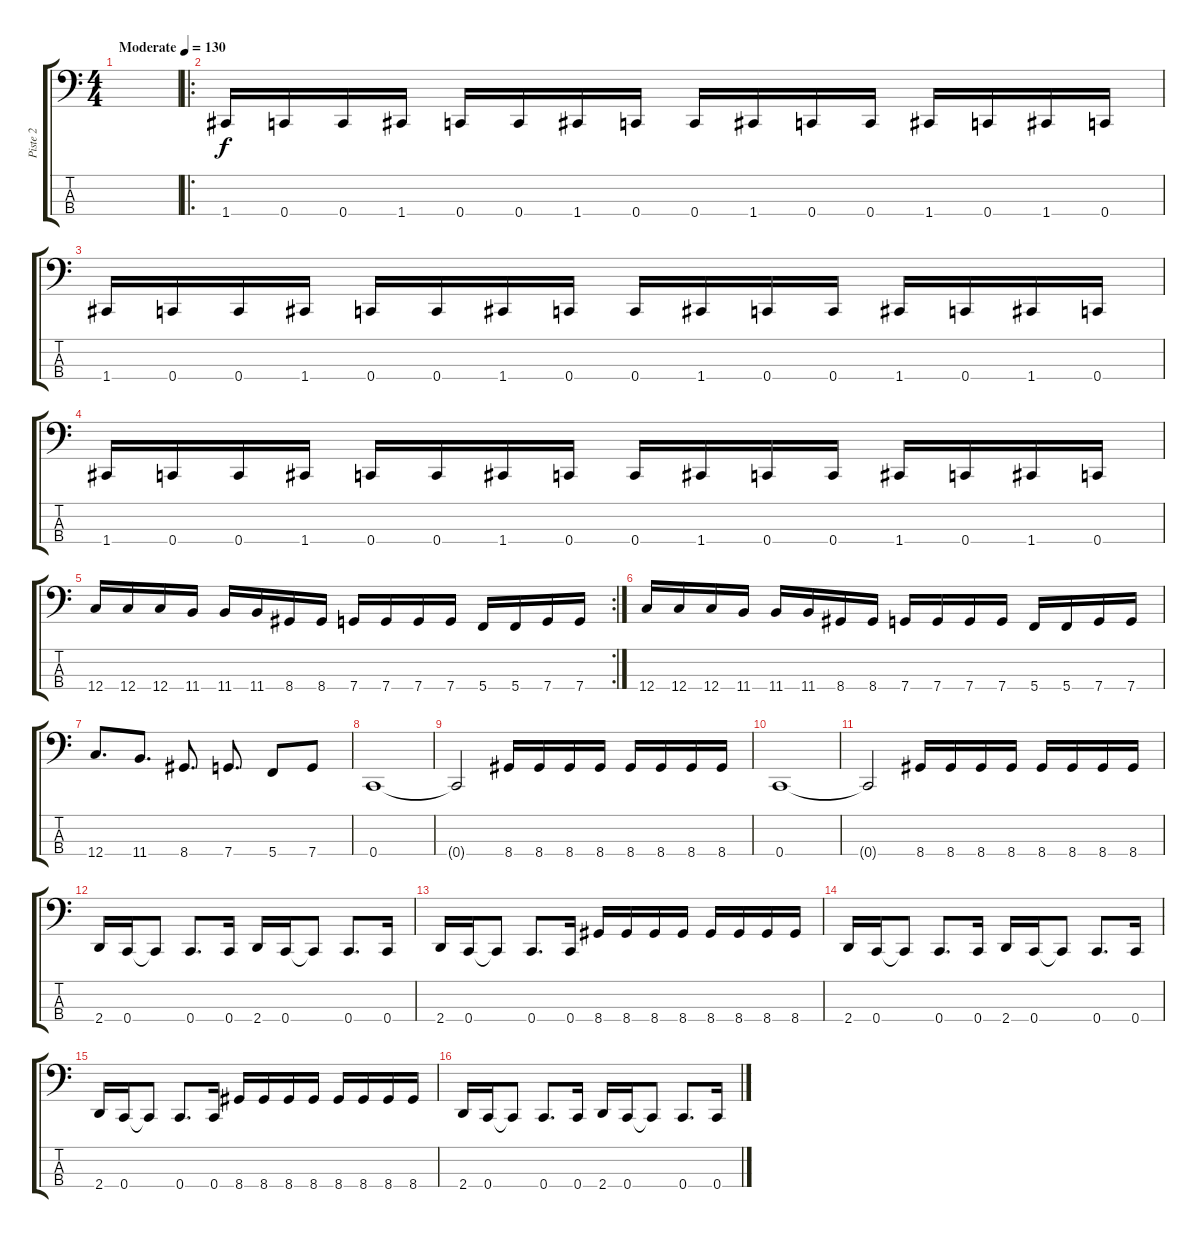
\track ("Piste 2" "Piste 2") {instrument slapbass1}
\staff {score tabs}
\tuning (F2 C2 G1 C1) {hide}
\ts (4 4)
\tempo (130 "Moderate")
\clef f4
\ks c
|
\ro
1.4.16 0.4.16 0.4.16 1.4.16 0.4.16 0.4.16 1.4.16 0.4.16 0.4.16 1.4.16 0.4.16 0.4.16 1.4.16 0.4.16 1.4.16 0.4.16 |
1.4.16 0.4.16 0.4.16 1.4.16 0.4.16 0.4.16 1.4.16 0.4.16 0.4.16 1.4.16 0.4.16 0.4.16 1.4.16 0.4.16 1.4.16 0.4.16 |
1.4.16 0.4.16 0.4.16 1.4.16 0.4.16 0.4.16 1.4.16 0.4.16 0.4.16 1.4.16 0.4.16 0.4.16 1.4.16 0.4.16 1.4.16 0.4.16 |
\rc 2
12.4.16 12.4.16 12.4.16 11.4.16 11.4.16 11.4.16 8.4.16 8.4.16 7.4.16 7.4.16 7.4.16 7.4.16 5.4.16 5.4.16 7.4.16 7.4.16 |
12.4.16 12.4.16 12.4.16 11.4.16 11.4.16 11.4.16 8.4.16 8.4.16 7.4.16 7.4.16 7.4.16 7.4.16 5.4.16 5.4.16 7.4.16 7.4.16 |
12.4.8{d} 11.4.8{d} 8.4.8{d} 7.4.8{d} 5.4.8 7.4.8 |
0.4.1 |
0.4{t}.2 8.4.16 8.4.16 8.4.16 8.4.16 8.4.16 8.4.16 8.4.16 8.4.16 |
0.4.1 |
0.4{t}.2 8.4.16 8.4.16 8.4.16 8.4.16 8.4.16 8.4.16 8.4.16 8.4.16 |
2.4.16 0.4.16 0.4{t}.8 0.4.8{d} 0.4.16 2.4.16 0.4.16 0.4{t}.8 0.4.8{d} 0.4.16 |
2.4.16 0.4.16 0.4{t}.8 0.4.8{d} 0.4.16 8.4.16 8.4.16 8.4.16 8.4.16 8.4.16 8.4.16 8.4.16 8.4.16 |
2.4.16 0.4.16 0.4{t}.8 0.4.8{d} 0.4.16 2.4.16 0.4.16 0.4{t}.8 0.4.8{d} 0.4.16 |
2.4.16 0.4.16 0.4{t}.8 0.4.8{d} 0.4.16 8.4.16 8.4.16 8.4.16 8.4.16 8.4.16 8.4.16 8.4.16 8.4.16 |
2.4.16 0.4.16 0.4{t}.8 0.4.8{d} 0.4.16 2.4.16 0.4.16 0.4{t}.8 0.4.8{d} 0.4.16
